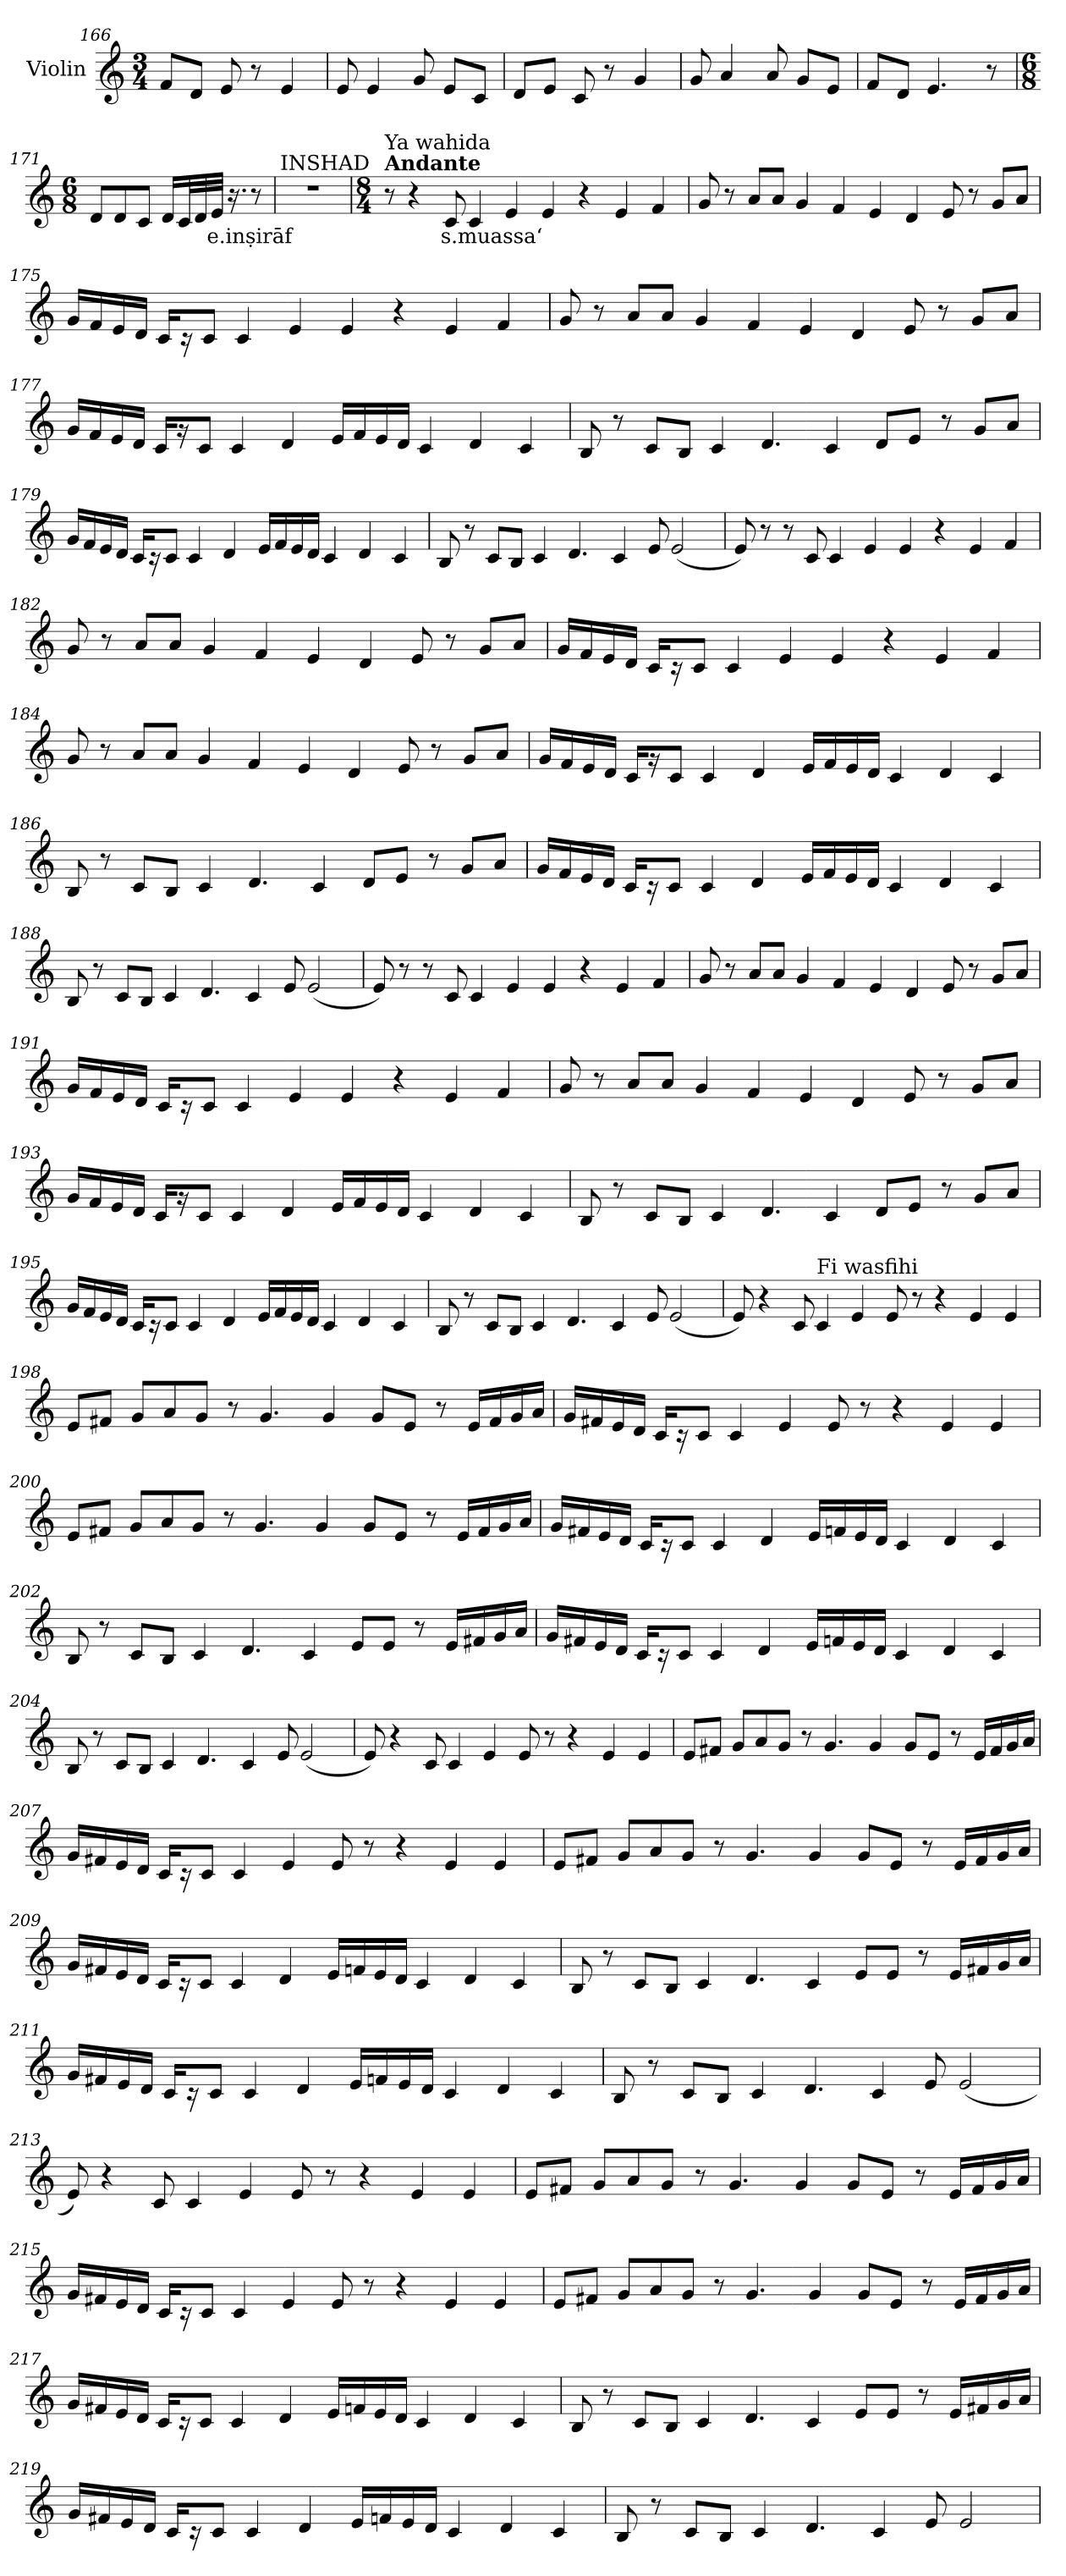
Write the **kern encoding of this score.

**kern	**text
*part1	*part1
*staff1	*staff1
*I"Violin	*
*clefG2	*
*k[]	*
*M3/4	*
=166	=166
8f/L	.
8d/J	.
8e/	.
8r	.
4e/	.
!!LO:LB:g=z
=167	=167
8e/	.
4e/	.
8g/	.
8e/L	.
8c/J	.
=168	=168
8d/L	.
8e/J	.
8c/	.
8r	.
4g/	.
=169	=169
8g/	.
4a/	.
8a/	.
8g/L	.
8e/J	.
=170	=170
8f/L	.
8d/J	.
4.e/	.
8r	.
=171	=171
*M6/8	*
*MM30	*
8d/L	.
8d/	.
8c/J	.
16d/LL	.
32c/L	.
32d/	.
!	!LO:LY:b
32e/JJJ	e.inṣirāf
16.r	.
8r	.
=172	=172
!LO:TX:a:t=INSHAD	!
2.r	.
!!LO:PB:g=z
=173	=173
*M8/4	*
*MM80	*
!LO:TX:a:B:t=Andante	!
!LO:TX:a:t=Ya wahida	!
8r	.
4r	.
!	!LO:LY:b
8c/	s.muassa‘
4c/	.
4e/	.
4e/	.
4r	.
4e/	.
4f/	.
=174	=174
8g/	.
8r	.
8a/L	.
8a/J	.
4g/	.
4f/	.
4e/	.
4d/	.
8e/	.
8r	.
8g/L	.
8a/J	.
!!LO:LB:g=z
=175	=175
16g/LL	.
16f/	.
16e/	.
16d/JJ	.
16c/KL	.
16r	.
8c/J	.
4c/	.
4e/	.
4e/	.
4r	.
4e/	.
4f/	.
=176	=176
8g/	.
8r	.
8a/L	.
8a/J	.
4g/	.
4f/	.
4e/	.
4d/	.
8e/	.
8r	.
8g/L	.
8a/J	.
!!LO:LB:g=z
=177	=177
16g/LL	.
16f/	.
16e/	.
16d/JJ	.
16c/KL	.
16rg	.
8c/J	.
4c/	.
4d/	.
16e/LL	.
16f/	.
16e/	.
16d/JJ	.
4c/	.
4d/	.
4c/	.
=178	=178
8B/	.
8r	.
8c/L	.
8B/J	.
4c/	.
4.d/	.
4c/	.
8d/L	.
8e/J	.
8r	.
8g/L	.
8a/J	.
!!LO:LB:g=z
=179	=179
16g/LL	.
16f/	.
16e/	.
16d/JJ	.
16c/KL	.
16r	.
8c/J	.
4c/	.
4d/	.
16e/LL	.
16f/	.
16e/	.
16d/JJ	.
4c/	.
4d/	.
4c/	.
=180	=180
8B/	.
8r	.
8c/L	.
8B/J	.
4c/	.
4.d/	.
4c/	.
8e/	.
(<2e/	.
!!LO:LB:g=z
=181	=181
8e/)	.
8r	.
8r	.
8c/	.
4c/	.
4e/	.
4e/	.
4r	.
4e/	.
4f/	.
=182	=182
8g/	.
8r	.
8a/L	.
8a/J	.
4g/	.
4f/	.
4e/	.
4d/	.
8e/	.
8r	.
8g/L	.
8a/J	.
!!LO:LB:g=z
=183	=183
16g/LL	.
16f/	.
16e/	.
16d/JJ	.
16c/KL	.
16r	.
8c/J	.
4c/	.
4e/	.
4e/	.
4r	.
4e/	.
4f/	.
=184	=184
8g/	.
8r	.
8a/L	.
8a/J	.
4g/	.
4f/	.
4e/	.
4d/	.
8e/	.
8r	.
8g/L	.
8a/J	.
!!LO:LB:g=z
=185	=185
16g/LL	.
16f/	.
16e/	.
16d/JJ	.
16c/KL	.
16rg	.
8c/J	.
4c/	.
4d/	.
16e/LL	.
16f/	.
16e/	.
16d/JJ	.
4c/	.
4d/	.
4c/	.
=186	=186
8B/	.
8r	.
8c/L	.
8B/J	.
4c/	.
4.d/	.
4c/	.
8d/L	.
8e/J	.
8r	.
8g/L	.
8a/J	.
!!LO:LB:g=z
=187	=187
16g/LL	.
16f/	.
16e/	.
16d/JJ	.
16c/KL	.
16r	.
8c/J	.
4c/	.
4d/	.
16e/LL	.
16f/	.
16e/	.
16d/JJ	.
4c/	.
4d/	.
4c/	.
=188	=188
8B/	.
8r	.
8c/L	.
8B/J	.
4c/	.
4.d/	.
4c/	.
8e/	.
(<2e/	.
!!LO:PB:g=z
=189	=189
8e/)	.
8r	.
8r	.
8c/	.
4c/	.
4e/	.
4e/	.
4r	.
4e/	.
4f/	.
=190	=190
8g/	.
8r	.
8a/L	.
8a/J	.
4g/	.
4f/	.
4e/	.
4d/	.
8e/	.
8r	.
8g/L	.
8a/J	.
!!LO:LB:g=z
=191	=191
16g/LL	.
16f/	.
16e/	.
16d/JJ	.
16c/KL	.
16r	.
8c/J	.
4c/	.
4e/	.
4e/	.
4r	.
4e/	.
4f/	.
=192	=192
8g/	.
8r	.
8a/L	.
8a/J	.
4g/	.
4f/	.
4e/	.
4d/	.
8e/	.
8r	.
8g/L	.
8a/J	.
!!LO:LB:g=z
=193	=193
16g/LL	.
16f/	.
16e/	.
16d/JJ	.
16c/KL	.
16rg	.
8c/J	.
4c/	.
4d/	.
16e/LL	.
16f/	.
16e/	.
16d/JJ	.
4c/	.
4d/	.
4c/	.
=194	=194
8B/	.
8r	.
8c/L	.
8B/J	.
4c/	.
4.d/	.
4c/	.
8d/L	.
8e/J	.
8r	.
8g/L	.
8a/J	.
!!LO:LB:g=z
=195	=195
16g/LL	.
16f/	.
16e/	.
16d/JJ	.
16c/KL	.
16r	.
8c/J	.
4c/	.
4d/	.
16e/LL	.
16f/	.
16e/	.
16d/JJ	.
4c/	.
4d/	.
4c/	.
=196	=196
8B/	.
8r	.
8c/L	.
8B/J	.
4c/	.
4.d/	.
4c/	.
8e/	.
(<2e/	.
!!LO:LB:g=z
=197	=197
*MM80	*
8e/)	.
4r	.
8c/	.
!LO:TX:a:t=Fi wasfihi	!
4c/	.
4e/	.
8e/	.
8r	.
4r	.
4e/	.
4e/	.
=198	=198
8e/L	.
8f#X/J	.
8g/L	.
8a/	.
8g/J	.
8r	.
4.g/	.
4g/	.
8g/L	.
8e/J	.
8r	.
16e/LL	.
16f#/	.
16g/	.
16a/JJ	.
!!LO:LB:g=z
=199	=199
16g/LL	.
16f#X/	.
16e/	.
16d/JJ	.
16c/KL	.
16r	.
8c/J	.
4c/	.
4e/	.
8e/	.
8r	.
4r	.
4e/	.
4e/	.
=200	=200
8e/L	.
8f#X/J	.
8g/L	.
8a/	.
8g/J	.
8r	.
4.g/	.
4g/	.
8g/L	.
8e/J	.
8r	.
16e/LL	.
16f#/	.
16g/	.
16a/JJ	.
!!LO:LB:g=z
=201	=201
16g/LL	.
16f#X/	.
16e/	.
16d/JJ	.
16c/KL	.
16r	.
8c/J	.
4c/	.
4d/	.
16e/LL	.
16fn/	.
16e/	.
16d/JJ	.
4c/	.
4d/	.
4c/	.
=202	=202
8B/	.
8r	.
8c/L	.
8B/J	.
4c/	.
4.d/	.
4c/	.
8e/L	.
8e/J	.
8r	.
16e/LL	.
16f#X/	.
16g/	.
16a/JJ	.
!!LO:LB:g=z
=203	=203
16g/LL	.
16f#X/	.
16e/	.
16d/JJ	.
16c/KL	.
16r	.
8c/J	.
4c/	.
4d/	.
16e/LL	.
16fn/	.
16e/	.
16d/JJ	.
4c/	.
4d/	.
4c/	.
=204	=204
8B/	.
8r	.
8c/L	.
8B/J	.
4c/	.
4.d/	.
4c/	.
8e/	.
(<2e/	.
!!LO:PB:g=z
=205	=205
8e/)	.
4r	.
8c/	.
4c/	.
4e/	.
8e/	.
8r	.
4r	.
4e/	.
4e/	.
=206	=206
8e/L	.
8f#X/J	.
8g/L	.
8a/	.
8g/J	.
8r	.
4.g/	.
4g/	.
8g/L	.
8e/J	.
8r	.
16e/LL	.
16f#/	.
16g/	.
16a/JJ	.
!!LO:LB:g=z
=207	=207
16g/LL	.
16f#X/	.
16e/	.
16d/JJ	.
16c/KL	.
16r	.
8c/J	.
4c/	.
4e/	.
8e/	.
8r	.
4r	.
4e/	.
4e/	.
=208	=208
8e/L	.
8f#X/J	.
8g/L	.
8a/	.
8g/J	.
8r	.
4.g/	.
4g/	.
8g/L	.
8e/J	.
8r	.
16e/LL	.
16f#/	.
16g/	.
16a/JJ	.
!!LO:LB:g=z
=209	=209
16g/LL	.
16f#X/	.
16e/	.
16d/JJ	.
16c/KL	.
16r	.
8c/J	.
4c/	.
4d/	.
16e/LL	.
16fn/	.
16e/	.
16d/JJ	.
4c/	.
4d/	.
4c/	.
=210	=210
8B/	.
8r	.
8c/L	.
8B/J	.
4c/	.
4.d/	.
4c/	.
8e/L	.
8e/J	.
8r	.
16e/LL	.
16f#X/	.
16g/	.
16a/JJ	.
!!LO:LB:g=z
=211	=211
16g/LL	.
16f#X/	.
16e/	.
16d/JJ	.
16c/KL	.
16r	.
8c/J	.
4c/	.
4d/	.
16e/LL	.
16fn/	.
16e/	.
16d/JJ	.
4c/	.
4d/	.
4c/	.
=212	=212
8B/	.
8r	.
8c/L	.
8B/J	.
4c/	.
4.d/	.
4c/	.
8e/	.
(<2e/	.
!!LO:LB:g=z
=213	=213
8e/)	.
4r	.
8c/	.
4c/	.
4e/	.
8e/	.
8r	.
4r	.
4e/	.
4e/	.
=214	=214
8e/L	.
8f#X/J	.
8g/L	.
8a/	.
8g/J	.
8r	.
4.g/	.
4g/	.
8g/L	.
8e/J	.
8r	.
16e/LL	.
16f#/	.
16g/	.
16a/JJ	.
!!LO:LB:g=z
=215	=215
16g/LL	.
16f#X/	.
16e/	.
16d/JJ	.
16c/KL	.
16r	.
8c/J	.
4c/	.
4e/	.
8e/	.
8r	.
4r	.
4e/	.
4e/	.
=216	=216
8e/L	.
8f#X/J	.
8g/L	.
8a/	.
8g/J	.
8r	.
4.g/	.
4g/	.
8g/L	.
8e/J	.
8r	.
16e/LL	.
16f#/	.
16g/	.
16a/JJ	.
!!LO:LB:g=z
=217	=217
16g/LL	.
16f#X/	.
16e/	.
16d/JJ	.
16c/KL	.
16r	.
8c/J	.
4c/	.
4d/	.
16e/LL	.
16fn/	.
16e/	.
16d/JJ	.
4c/	.
4d/	.
4c/	.
=218	=218
8B/	.
8r	.
8c/L	.
8B/J	.
4c/	.
4.d/	.
4c/	.
8e/L	.
8e/J	.
8r	.
16e/LL	.
16f#X/	.
16g/	.
16a/JJ	.
!!LO:LB:g=z
=219	=219
16g/LL	.
16f#X/	.
16e/	.
16d/JJ	.
16c/KL	.
16r	.
8c/J	.
4c/	.
4d/	.
16e/LL	.
16fn/	.
16e/	.
16d/JJ	.
4c/	.
4d/	.
4c/	.
=220	=220
8B/	.
8r	.
8c/L	.
8B/J	.
4c/	.
4.d/	.
4c/	.
8e/	.
2e/	.
=	=
*-	*-
